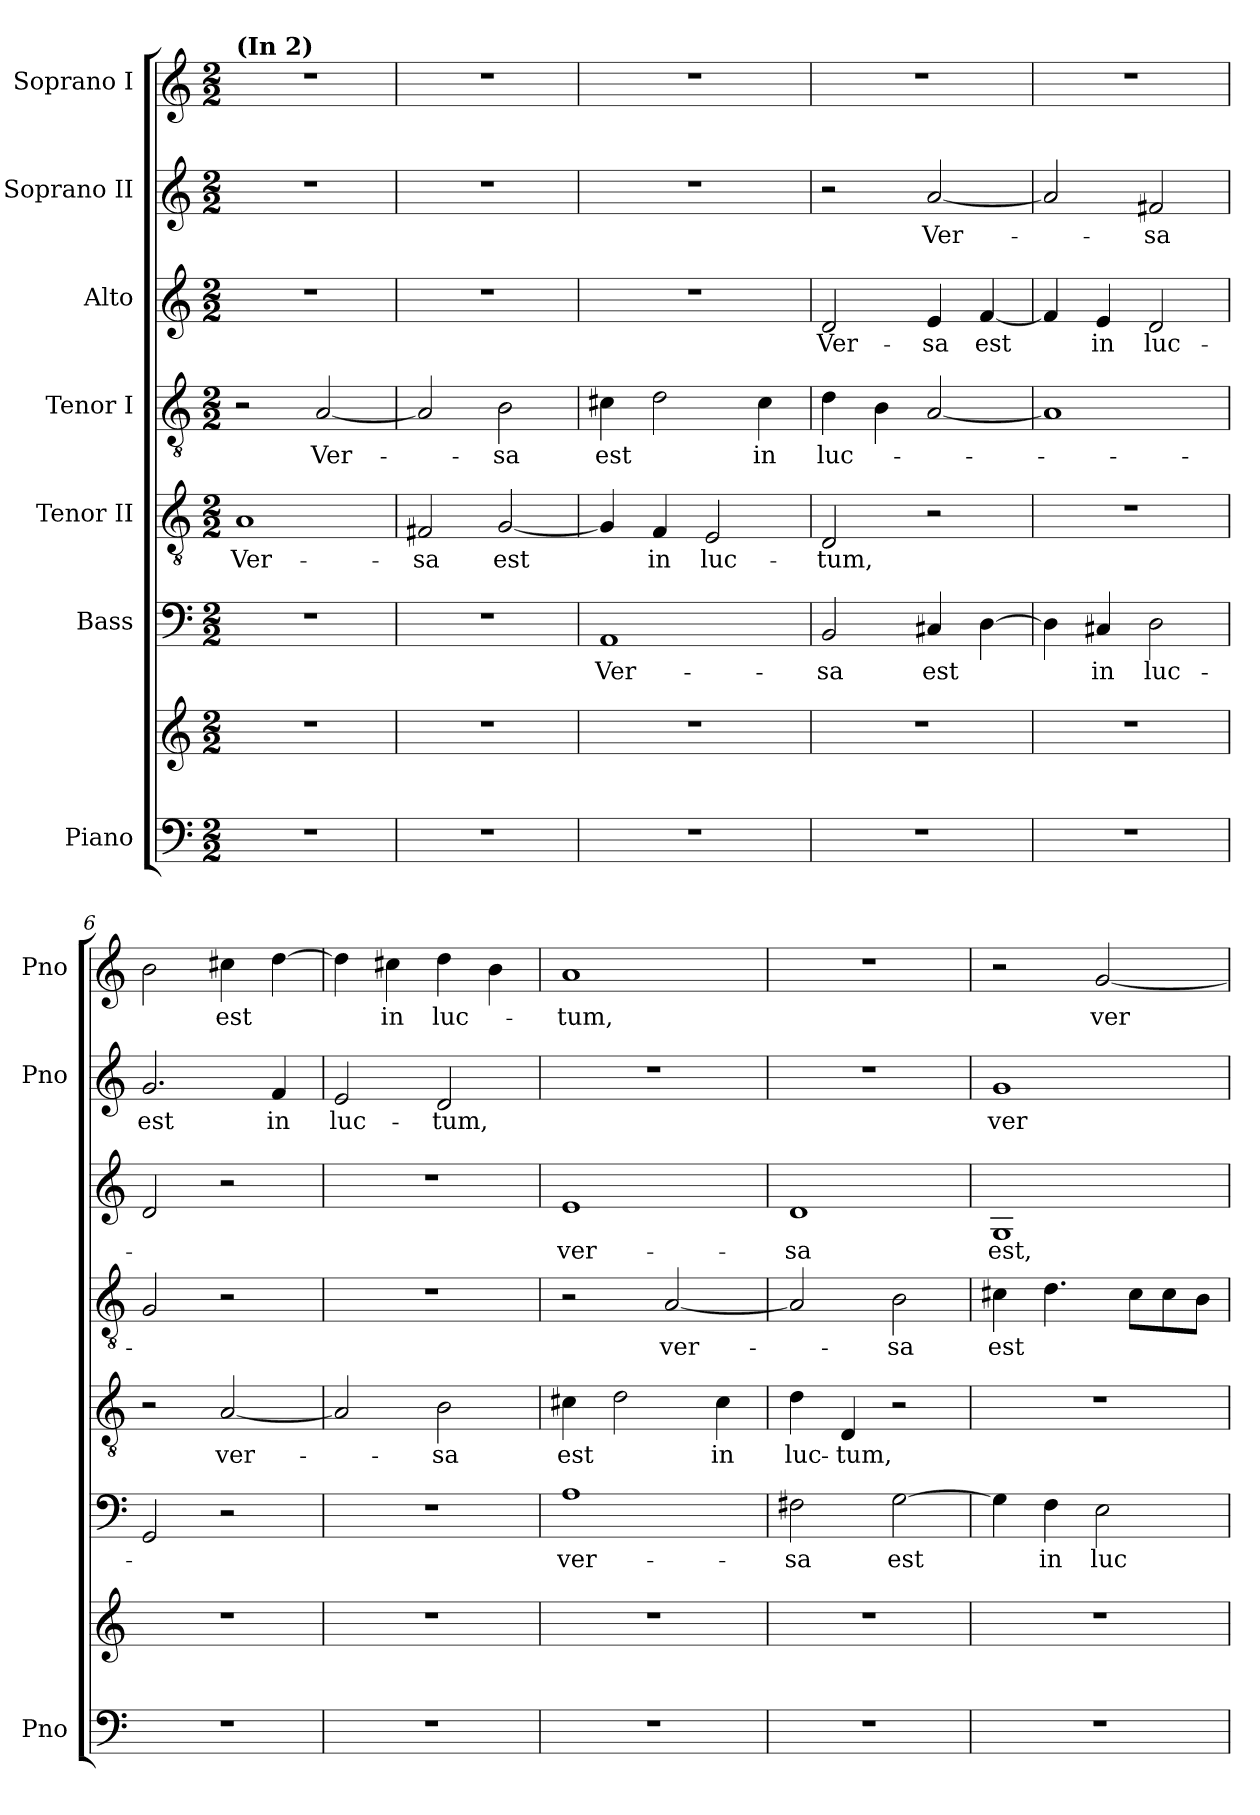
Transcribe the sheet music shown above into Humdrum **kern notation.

**kern	**kern	**kern	**text	**kern	**text	**kern	**text	**kern	**text	**kern	**text	**kern	**text
*part7	*part7	*part6	*part6	*part5	*part5	*part4	*part4	*part3	*part3	*part2	*part2	*part1	*part1
*staff8	*staff7	*staff6	*staff6	*staff5	*staff5	*staff4	*staff4	*staff3	*staff3	*staff2	*staff2	*staff1	*staff1
*I"Piano	*	*I"Bass	*	*I"Tenor II	*	*I"Tenor I	*	*I"Alto	*	*I"Soprano II	*	*I"Soprano I	*
*I'Pno	*	*	*	*	*	*	*	*	*	*I'Pno	*	*I'Pno	*
*clefF4	*clefG2	*clefF4	*	*clefGv2	*	*clefGv2	*	*clefG2	*	*clefG2	*	*clefG2	*
*k[]	*k[]	*k[]	*	*k[]	*	*k[]	*	*k[]	*	*k[]	*	*k[]	*
*C:	*C:	*C:	*	*C:	*	*C:	*	*C:	*	*C:	*	*C:	*
*M2/2	*M2/2	*M2/2	*	*M2/2	*	*M2/2	*	*M2/2	*	*M2/2	*	*M2/2	*
=1	=1	=1	=1	=1	=1	=1	=1	=1	=1	=1	=1	=1	=1
!	!	!	!	!	!	!	!	!	!	!	!	!LO:TX:a:B:t=(In 2)	!
1r	1r	1r	.	1A	Ver-	2r	.	1r	.	1r	.	1r	.
.	.	.	.	.	.	[2A/	Ver-	.	.	.	.	.	.
=2	=2	=2	=2	=2	=2	=2	=2	=2	=2	=2	=2	=2	=2
1r	1r	1r	.	2F#X/	-sa	2A/]	.	1r	.	1r	.	1r	.
.	.	.	.	[2G/	est	2B\	-sa	.	.	.	.	.	.
=3	=3	=3	=3	=3	=3	=3	=3	=3	=3	=3	=3	=3	=3
1r	1r	1AA	Ver-	4G/]	.	4c#X\	est	1r	.	1r	.	1r	.
.	.	.	.	4F/	in	2d\	.	.	.	.	.	.	.
.	.	.	.	2E/	luc-	.	.	.	.	.	.	.	.
.	.	.	.	.	.	4c#\	in	.	.	.	.	.	.
=4	=4	=4	=4	=4	=4	=4	=4	=4	=4	=4	=4	=4	=4
1r	1r	2BB/	-sa	2D/	-tum,	4d\	luc-	2d/	Ver-	2r	.	1r	.
.	.	.	.	.	.	4B\	.	.	.	.	.	.	.
.	.	4C#X/	est	2r	.	[2A/	.	4e/	-sa	[2a/	Ver-	.	.
.	.	[4D\	.	.	.	.	.	[4f/	est	.	.	.	.
=5	=5	=5	=5	=5	=5	=5	=5	=5	=5	=5	=5	=5	=5
1r	1r	4D\]	.	1r	.	1A]	.	4f/]	.	2a/]	.	1r	.
.	.	4C#X/	in	.	.	.	.	4e/	in	.	.	.	.
.	.	2D\	luc-	.	.	.	.	2d/	luc-	2f#X/	-sa	.	.
!!LO:LB:g=z
=6	=6	=6	=6	=6	=6	=6	=6	=6	=6	=6	=6	=6	=6
1r	1r	2GG/	­	2r	.	2G/	­	2d/	­	2.g/	est	2b\	­
.	.	2r	.	[2A/	ver-	2r	.	2r	.	.	.	4cc#X\	est
.	.	.	.	.	.	.	.	.	.	4f/	in	[4dd\	.
=7	=7	=7	=7	=7	=7	=7	=7	=7	=7	=7	=7	=7	=7
1r	1r	1r	.	2A/]	.	1r	.	1r	.	2e/	luc-	4dd\]	.
.	.	.	.	.	.	.	.	.	.	.	.	4cc#X\	in
.	.	.	.	2B\	-sa	.	.	.	.	2d/	-tum,	4dd\	luc-
.	.	.	.	.	.	.	.	.	.	.	.	4b\	.
=8	=8	=8	=8	=8	=8	=8	=8	=8	=8	=8	=8	=8	=8
1r	1r	1A	ver-	4c#X\	est	2r	.	1e	ver-	1r	.	1a	-tum,
.	.	.	.	2d\	.	.	.	.	.	.	.	.	.
.	.	.	.	.	.	[2A/	ver-	.	.	.	.	.	.
.	.	.	.	4c#\	in	.	.	.	.	.	.	.	.
=9	=9	=9	=9	=9	=9	=9	=9	=9	=9	=9	=9	=9	=9
1r	1r	2F#X\	-sa	4d\	luc-	2A/]	.	1d	-sa	1r	.	1r	.
.	.	.	.	4D/	-tum,	.	.	.	.	.	.	.	.
.	.	[2G\	est	2r	.	2B\	-sa	.	.	.	.	.	.
=10	=10	=10	=10	=10	=10	=10	=10	=10	=10	=10	=10	=10	=10
1r	1r	4G\]	.	1r	.	4c#X\	est	1G	est,	1g	ver-	2r	.
.	.	4F\	in	.	.	4.d\	.	.	.	.	.	.	.
.	.	2E\	luc-	.	.	.	.	.	.	.	.	[2g/	ver-
.	.	.	.	.	.	8c#\L	.	.	.	.	.	.	.
.	.	.	.	.	.	8c#\	.	.	.	.	.	.	.
.	.	.	.	.	.	8B\J	.	.	.	.	.	.	.
=	=	=	=	=	=	=	=	=	=	=	=	=	=
*-	*-	*-	*-	*-	*-	*-	*-	*-	*-	*-	*-	*-	*-
